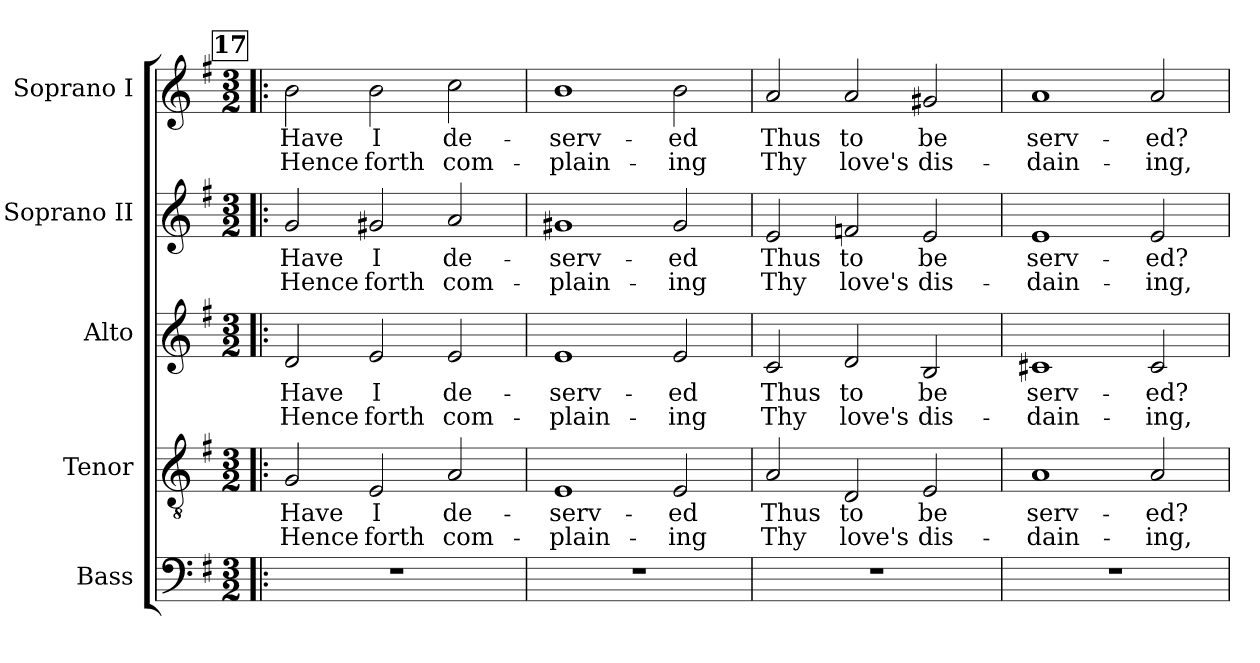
**kern	**kern	**text	**text	**kern	**text	**text	**kern	**text	**text	**kern	**text	**text
*part5	*part4	*part4	*part4	*part3	*part3	*part3	*part2	*part2	*part2	*part1	*part1	*part1
*staff5	*staff4	*staff4	*staff4	*staff3	*staff3	*staff3	*staff2	*staff2	*staff2	*staff1	*staff1	*staff1
*I"Bass	*I"Tenor	*	*	*I"Alto	*	*	*I"Soprano II	*	*	*I"Soprano I	*	*
*I'B.	*I'T.	*	*	*I'A.	*	*	*I'S. II	*	*	*I'S. I	*	*
*clefF4	*clefGv2	*	*	*clefG2	*	*	*clefG2	*	*	*clefG2	*	*
*	*ITrd7c12	*	*	*	*	*	*	*	*	*	*	*
*k[f#]	*k[f#]	*	*	*k[f#]	*	*	*k[f#]	*	*	*k[f#]	*	*
*G:	*G:	*	*	*G:	*	*	*G:	*	*	*G:	*	*
*M3/2	*M3/2	*	*	*M3/2	*	*	*M3/2	*	*	*M3/2	*	*
!!LO:REH:place=s1:B:color=#000000:enc=box:fs=15.141:t=17
=17!|:	=17!|:	=17!|:	=17!|:	=17!|:	=17!|:	=17!|:	=17!|:	=17!|:	=17!|:	=17!|:	=17!|:	=17!|:
!LO:N:vis=1	!	!	!	!	!	!	!	!	!	!	!	!
!	!	!LO:LY:b:color=#000000	!LO:LY:b:color=#000000	!	!	!	!	!	!	!	!	!
!	!	!	!	!	!LO:LY:b:color=#000000	!LO:LY:b:color=#000000	!	!	!	!	!	!
!	!	!	!	!	!	!	!	!LO:LY:b:color=#000000	!LO:LY:b:color=#000000	!	!	!
!	!	!	!	!	!	!	!	!	!	!	!LO:LY:b:color=#000000	!LO:LY:b:color=#000000
1.r	2GGi/	-Have	Hence	2di/	-Have	Hence	2gi/	-Have	Hence	2bi\	-Have	Hence
!	!	!LO:LY:b:color=#000000	!LO:LY:b:color=#000000	!	!	!	!	!	!	!	!	!
!	!	!	!	!	!LO:LY:b:color=#000000	!LO:LY:b:color=#000000	!	!	!	!	!	!
!	!	!	!	!	!	!	!	!LO:LY:b:color=#000000	!LO:LY:b:color=#000000	!	!	!
!	!	!	!	!	!	!	!	!	!	!	!LO:LY:b:color=#000000	!LO:LY:b:color=#000000
.	2EEi/	I	forth	2ei/	I	forth	2g#Xi/	I	forth	2bi\	I	forth
!	!	!LO:LY:b:color=#000000	!LO:LY:b:color=#000000	!	!	!	!	!	!	!	!	!
!	!	!	!	!	!LO:LY:b:color=#000000	!LO:LY:b:color=#000000	!	!	!	!	!	!
!	!	!	!	!	!	!	!	!LO:LY:b:color=#000000	!LO:LY:b:color=#000000	!	!	!
!	!	!	!	!	!	!	!	!	!	!	!LO:LY:b:color=#000000	!LO:LY:b:color=#000000
.	2AAi/	de-	com-	2ei/	de-	com-	2ai/	de-	com-	2cci\	de-	com-
=18	=18	=18	=18	=18	=18	=18	=18	=18	=18	=18	=18	=18
!LO:N:vis=1	!	!	!	!	!	!	!	!	!	!	!	!
!	!	!LO:LY:b:color=#000000	!LO:LY:b:color=#000000	!	!	!	!	!	!	!	!	!
!	!	!	!	!	!LO:LY:b:color=#000000	!LO:LY:b:color=#000000	!	!	!	!	!	!
!	!	!	!	!	!	!	!	!LO:LY:b:color=#000000	!LO:LY:b:color=#000000	!	!	!
!	!	!	!	!	!	!	!	!	!	!	!LO:LY:b:color=#000000	!LO:LY:b:color=#000000
1.r	1EEi	-serv-	-plain-	1ei	-serv-	-plain-	1g#Xi	-serv-	-plain-	1bi	-serv-	-plain-
!	!	!LO:LY:b:color=#000000	!LO:LY:b:color=#000000	!	!	!	!	!	!	!	!	!
!	!	!	!	!	!LO:LY:b:color=#000000	!LO:LY:b:color=#000000	!	!	!	!	!	!
!	!	!	!	!	!	!	!	!LO:LY:b:color=#000000	!LO:LY:b:color=#000000	!	!	!
!	!	!	!	!	!	!	!	!	!	!	!LO:LY:b:color=#000000	!LO:LY:b:color=#000000
.	2EEi/	-ed	-ing	2ei/	-ed	-ing	2g#i/	-ed	-ing	2bi\	-ed	-ing
!!LO:LB:g=z
=19	=19	=19	=19	=19	=19	=19	=19	=19	=19	=19	=19	=19
!LO:N:vis=1	!	!	!	!	!	!	!	!	!	!	!	!
!	!	!LO:LY:b:color=#000000	!LO:LY:b:color=#000000	!	!	!	!	!	!	!	!	!
!	!	!	!	!	!LO:LY:b:color=#000000	!LO:LY:b:color=#000000	!	!	!	!	!	!
!	!	!	!	!	!	!	!	!LO:LY:b:color=#000000	!LO:LY:b:color=#000000	!	!	!
!	!	!	!	!	!	!	!	!	!	!	!LO:LY:b:color=#000000	!LO:LY:b:color=#000000
1.r	2AAi/	Thus	Thy	2ci/	Thus	Thy	2ei/	Thus	Thy	2ai/	Thus	Thy
!	!	!LO:LY:b:color=#000000	!LO:LY:b:color=#000000	!	!	!	!	!	!	!	!	!
!	!	!	!	!	!LO:LY:b:color=#000000	!LO:LY:b:color=#000000	!	!	!	!	!	!
!	!	!	!	!	!	!	!	!LO:LY:b:color=#000000	!LO:LY:b:color=#000000	!	!	!
!	!	!	!	!	!	!	!	!	!	!	!LO:LY:b:color=#000000	!LO:LY:b:color=#000000
.	2DDi/	to	love's	2di/	to	love's	2fni/	to	love's	2ai/	to	love's
!	!	!LO:LY:b:color=#000000	!LO:LY:b:color=#000000	!	!	!	!	!	!	!	!	!
!	!	!	!	!	!LO:LY:b:color=#000000	!LO:LY:b:color=#000000	!	!	!	!	!	!
!	!	!	!	!	!	!	!	!LO:LY:b:color=#000000	!LO:LY:b:color=#000000	!	!	!
!	!	!	!	!	!	!	!	!	!	!	!LO:LY:b:color=#000000	!LO:LY:b:color=#000000
.	2EEi/	be	dis-	2Bi/	be	dis-	2ei/	be	dis-	2g#Xi/	be	dis-
=20	=20	=20	=20	=20	=20	=20	=20	=20	=20	=20	=20	=20
!LO:N:vis=1	!	!	!	!	!	!	!	!	!	!	!	!
!	!	!LO:LY:b:color=#000000	!LO:LY:b:color=#000000	!	!	!	!	!	!	!	!	!
!	!	!	!	!	!LO:LY:b:color=#000000	!LO:LY:b:color=#000000	!	!	!	!	!	!
!	!	!	!	!	!	!	!	!LO:LY:b:color=#000000	!LO:LY:b:color=#000000	!	!	!
!	!	!	!	!	!	!	!	!	!	!	!LO:LY:b:color=#000000	!LO:LY:b:color=#000000
1.r	1AAi	serv-	-dain-	1c#Xi	serv-	-dain-	1ei	serv-	-dain-	1ai	serv-	-dain-
!	!	!LO:LY:b:color=#000000	!LO:LY:b:color=#000000	!	!	!	!	!	!	!	!	!
!	!	!	!	!	!LO:LY:b:color=#000000	!LO:LY:b:color=#000000	!	!	!	!	!	!
!	!	!	!	!	!	!	!	!LO:LY:b:color=#000000	!LO:LY:b:color=#000000	!	!	!
!	!	!	!	!	!	!	!	!	!	!	!LO:LY:b:color=#000000	!LO:LY:b:color=#000000
.	2AAi/	-ed?	-ing,	2c#i/	-ed?	-ing,	2ei/	-ed?	-ing,	2ai/	-ed?	-ing,
=	=	=	=	=	=	=	=	=	=	=	=	=
*-	*-	*-	*-	*-	*-	*-	*-	*-	*-	*-	*-	*-
